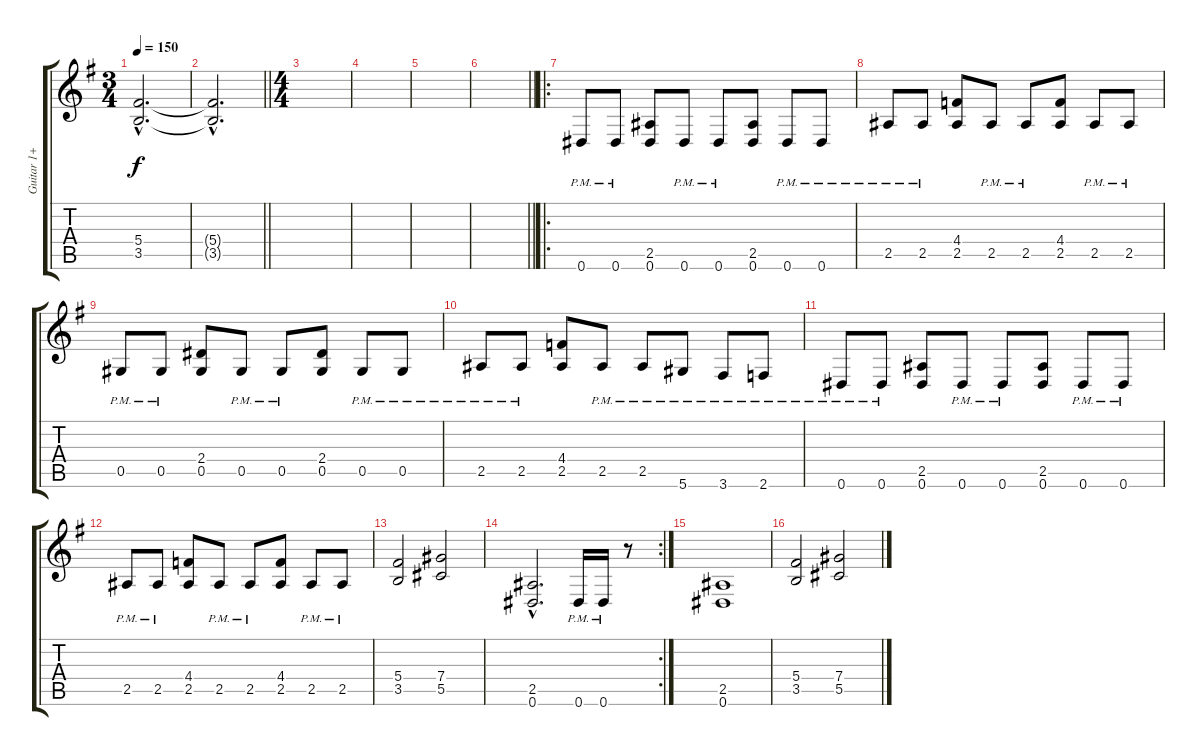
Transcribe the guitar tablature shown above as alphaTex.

\track ("Guitar 1+ (optional)" "Guitar 1+ ") {instrument distortionguitar}
\staff {score tabs}
\tuning (Eb4 Bb3 Gb3 Db3 Ab2 Eb2) {hide}
\ts (3 4)
\tempo 150
\clef g2
\ks g
(5.4{hac t} 3.5{hac t}).2{d dy f} |
\barLineRight lightlight
(5.4{hac t} 3.5{hac t}).2{d} |
\ts (4 4)
|
|
|
\barLineRight lightlight
|
\ro
0.6{pm}.8 0.6{pm}.8 (2.5 0.6).8 0.6{pm}.8 0.6{pm}.8 (2.5 0.6).8 0.6{pm}.8 0.6{pm}.8 |
2.5{pm}.8 2.5{pm}.8 (4.4 2.5).8 2.5{pm}.8 2.5{pm}.8 (4.4 2.5).8 2.5{pm}.8 2.5{pm}.8 |
0.5{pm}.8 0.5{pm}.8 (2.4 0.5).8 0.5{pm}.8 0.5{pm}.8 (2.4 0.5).8 0.5{pm}.8 0.5{pm}.8 |
2.5{pm}.8 2.5{pm}.8 (4.4 2.5).8 2.5{pm}.8 2.5{pm}.8 5.6{pm}.8 3.6{pm}.8 2.6{pm}.8 |
0.6{pm}.8 0.6{pm}.8 (2.5 0.6).8 0.6{pm}.8 0.6{pm}.8 (2.5 0.6).8 0.6{pm}.8 0.6{pm}.8 |
2.5{pm}.8 2.5{pm}.8 (4.4 2.5).8 2.5{pm}.8 2.5{pm}.8 (4.4 2.5).8 2.5{pm}.8 2.5{pm}.8 |
(5.4 3.5).2 (7.4 5.5).2 |
\rc 2
(2.5{hac} 0.6{hac}).2{d} 0.6{pm}.16 0.6{pm}.16 r.8 |
(2.5 0.6).1 |
(5.4 3.5).2 (7.4 5.5).2
